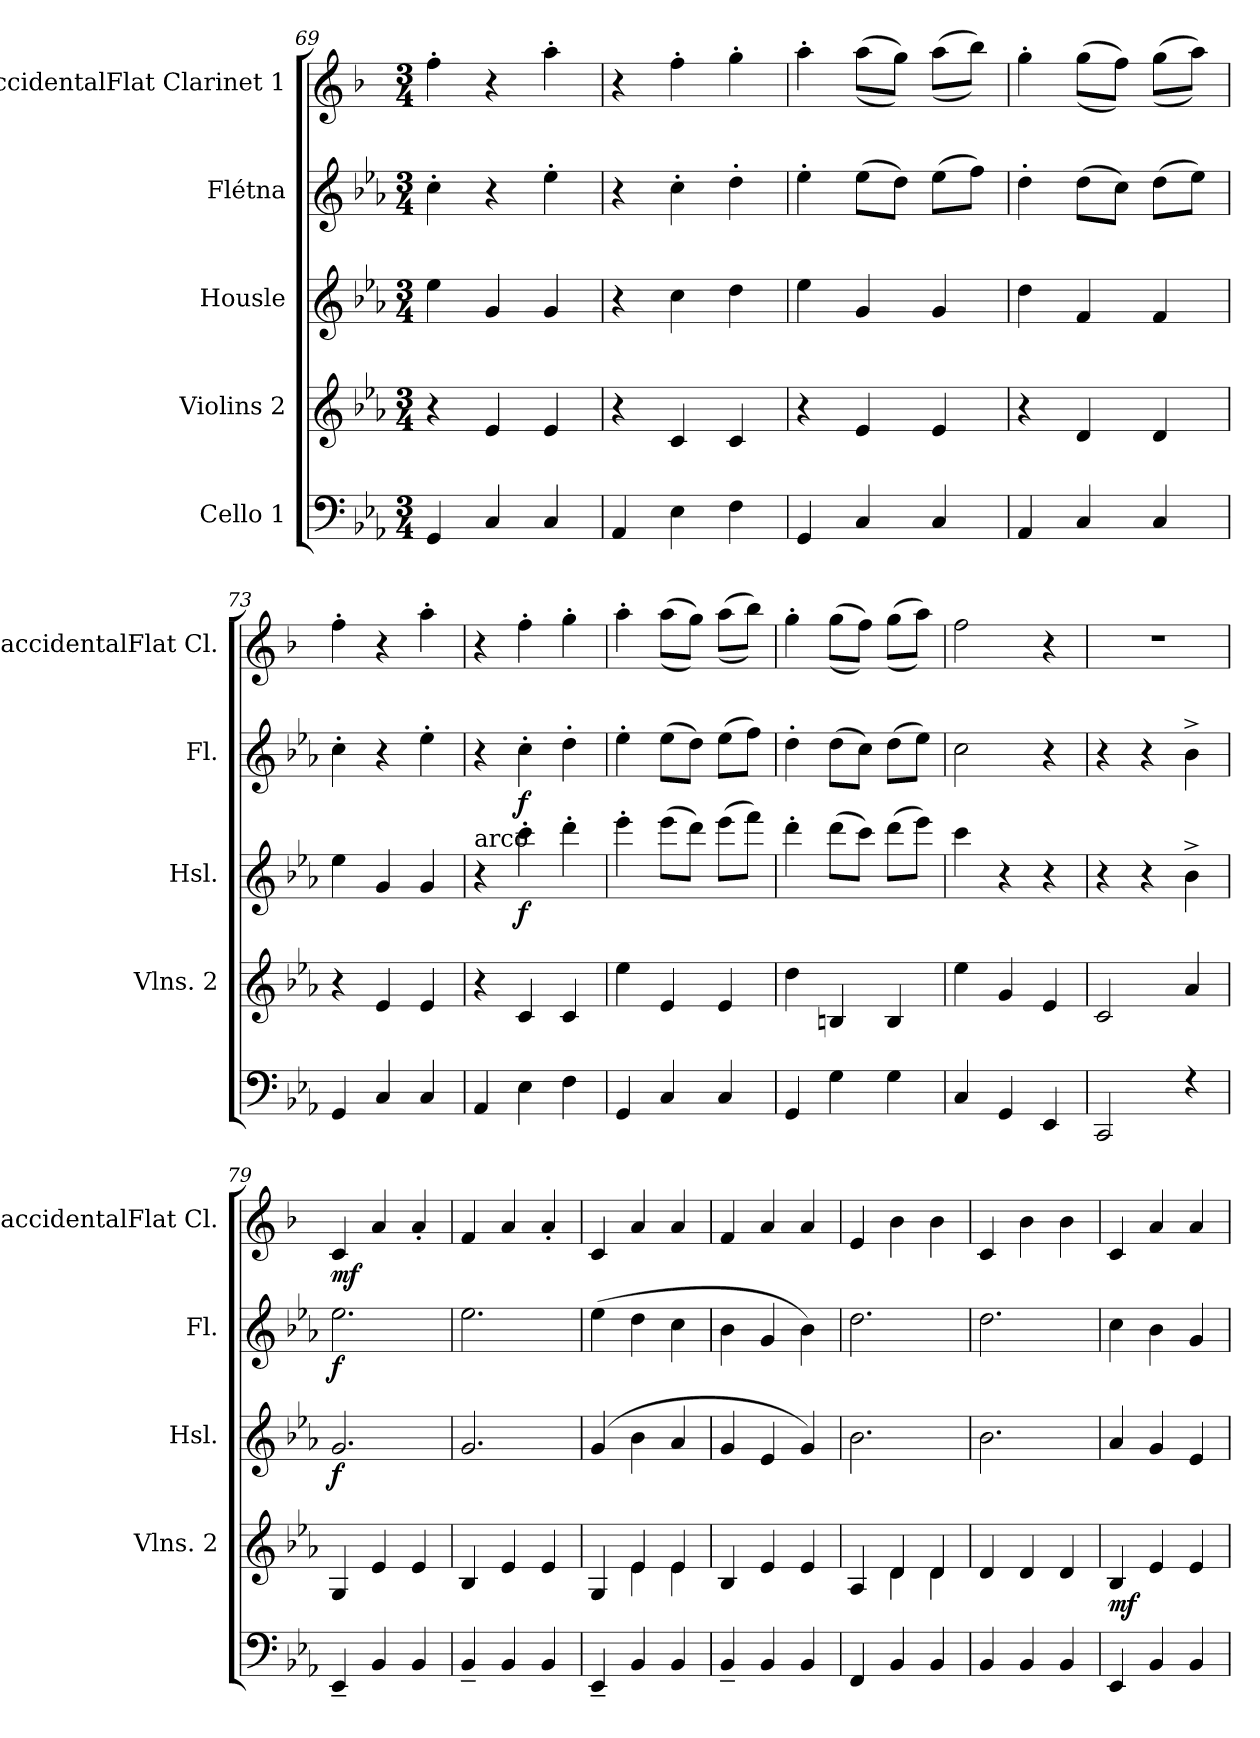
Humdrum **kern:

**kern	**kern	**dynam	**kern	**dynam	**kern	**dynam	**kern	**dynam
*part5	*part4	*part4	*part3	*part3	*part2	*part2	*part1	*part1
*staff5	*staff4	*staff4	*staff3	*staff3	*staff2	*staff2	*staff1	*staff1
*I"Cello 1	*I"Violins 2	*	*I"Housle	*	*I"Flétna	*	*I"BaccidentalFlat Clarinet 1	*
*	*I'Vlns. 2	*	*I'Hsl.	*	*I'Fl.	*	*I'BaccidentalFlat Cl.	*
*clefF4	*clefG2	*	*clefG2	*	*clefG2	*	*clefG2	*
*	*	*	*	*	*	*	*ITrd1c2	*
*k[b-e-a-]	*k[b-e-a-]	*	*k[b-e-a-]	*	*k[b-e-a-]	*	*k[b-e-a-]	*
*M3/4	*M3/4	*	*M3/4	*	*M3/4	*	*M3/4	*
=69	=69	=69	=69	=69	=69	=69	=69	=69
4GG/	4r	.	4ee-\	.	4cc'\	.	4ee-'\	.
4C/	4e-/	.	4g/	.	4r	.	4r	.
4C/	4e-/	.	4g/	.	4ee-'\	.	4gg'\	.
=70	=70	=70	=70	=70	=70	=70	=70	=70
4AA-/	4r	.	4r	.	4r	.	4r	.
4E-\	4c/	.	4cc\	.	4cc'\	.	4ee-'\	.
4F\	4c/	.	4dd\	.	4dd'\	.	4ff'\	.
=71	=71	=71	=71	=71	=71	=71	=71	=71
4GG/	4r	.	4ee-\	.	4ee-'\	.	4gg'\	.
4C/	4e-/	.	4g/	.	(8ee-\L	.	((8gg\L	.
.	.	.	.	.	8dd\J)	.	8ff\J))	.
4C/	4e-/	.	4g/	.	(8ee-\L	.	((8gg\L	.
.	.	.	.	.	8ff\J)	.	8aa-\J))	.
!!LO:LB:g=z
=72	=72	=72	=72	=72	=72	=72	=72	=72
4AA-/	4r	.	4dd\	.	4dd'\	.	4ff'\	.
4C/	4d/	.	4f/	.	(8dd\L	.	((8ff\L	.
.	.	.	.	.	8cc\J)	.	8ee-\J))	.
4C/	4d/	.	4f/	.	(8dd\L	.	((8ff\L	.
.	.	.	.	.	8ee-\J)	.	8gg\J))	.
=73	=73	=73	=73	=73	=73	=73	=73	=73
4GG/	4r	.	4ee-\	.	4cc'\	.	4ee-'\	.
4C/	4e-/	.	4g/	.	4r	.	4r	.
4C/	4e-/	.	4g/	.	4ee-'\	.	4gg'\	.
=74	=74	=74	=74	=74	=74	=74	=74	=74
!	!	!	!LO:TX:a:t=arco	!	!	!	!	!
4AA-/	4r	.	4r	.	4r	.	4r	.
!	!	!	!	!LO:DY:b	!	!LO:DY:b	!	!
4E-\	4c/	.	4ccc'\	f	4cc'\	f	4ee-'\	.
4F\	4c/	.	4ddd'\	.	4dd'\	.	4ff'\	.
=75	=75	=75	=75	=75	=75	=75	=75	=75
4GG/	4ee-\	.	4eee-'\	.	4ee-'\	.	4gg'\	.
4C/	4e-/	.	(8eee-\L	.	(8ee-\L	.	((8gg\L	.
.	.	.	8ddd\J)	.	8dd\J)	.	8ff\J))	.
4C/	4e-/	.	(8eee-\L	.	(8ee-\L	.	((8gg\L	.
.	.	.	8fff\J)	.	8ff\J)	.	8aa-\J))	.
=76	=76	=76	=76	=76	=76	=76	=76	=76
4GG/	4dd\	.	4ddd'\	.	4dd'\	.	4ff'\	.
4G\	4Bn/	.	(8ddd\L	.	(8dd\L	.	((8ff\L	.
.	.	.	8ccc\J)	.	8cc\J)	.	8ee-\J))	.
4G\	4B/	.	(8ddd\L	.	(8dd\L	.	((8ff\L	.
.	.	.	8eee-\J)	.	8ee-\J)	.	8gg\J))	.
=77	=77	=77	=77	=77	=77	=77	=77	=77
4C/	4ee-\	.	4ccc\	.	2cc\	.	2ee-\	.
4GG/	4g/	.	4r	.	.	.	.	.
4EE-/	4e-/	.	4r	.	4r	.	4r	.
=78	=78	=78	=78	=78	=78	=78	=78	=78
2CC/	2c/	.	4r	.	4r	.	2.r	.
.	.	.	4r	.	4r	.	.	.
4rF	4a-/	.	4b-^\	.	4b-^\	.	.	.
!!LO:PB:g=z
=79	=79	=79	=79	=79	=79	=79	=79	=79
!	!	!	!	!LO:DY:b	!	!LO:DY:b	!	!LO:DY:b
4EE-~/	4G/	.	2.g/	f	2.ee-\	f	4B-/	mf
4BB-/	4e-/	.	.	.	.	.	4g/	.
4BB-/	4e-/	.	.	.	.	.	4g'/	.
=80	=80	=80	=80	=80	=80	=80	=80	=80
4BB-~/	4B-/	.	2.g/	.	2.ee-\	.	4e-/	.
4BB-/	4e-/	.	.	.	.	.	4g/	.
4BB-/	4e-/	.	.	.	.	.	4g'/	.
=81	=81	=81	=81	=81	=81	=81	=81	=81
*	*^	*	*	*	*	*	*	*
4EE-~/	4G/	4ryy	.	(4g/	.	(4ee-\	.	4B-/	.
4BB-/	4e-/	4e-\	.	4b-\	.	4dd\	.	4g/	.
4BB-/	4e-/	4e-\	.	4a-/	.	4cc\	.	4g/	.
*	*v	*v	*	*	*	*	*	*	*
=82	=82	=82	=82	=82	=82	=82	=82	=82
4BB-~/	4B-/	.	4g/	.	4b-\	.	4e-/	.
4BB-/	4e-/	.	4e-/	.	4g/	.	4g/	.
4BB-/	4e-/	.	4g/)	.	4b-\)	.	4g/	.
=83	=83	=83	=83	=83	=83	=83	=83	=83
*	*^	*	*	*	*	*	*	*
4FF/	4A-/	4ryy	.	2.b-\	.	2.dd\	.	4d/	.
4BB-/	4d/	4d\	.	.	.	.	.	4a-\	.
4BB-/	4d/	4d\	.	.	.	.	.	4a-\	.
*	*v	*v	*	*	*	*	*	*	*
=84	=84	=84	=84	=84	=84	=84	=84	=84
4BB-/	4d/	.	2.b-\	.	2.dd\	.	4B-/	.
4BB-/	4d/	.	.	.	.	.	4a-\	.
4BB-/	4d/	.	.	.	.	.	4a-\	.
=85	=85	=85	=85	=85	=85	=85	=85	=85
!	!	!LO:DY:b	!	!	!	!	!	!
4EE-/	4B-/	mf	4a-/	.	4cc\	.	4B-/	.
4BB-/	4e-/	.	4g/	.	4b-\	.	4g/	.
4BB-/	4e-/	.	4e-/	.	4g/	.	4g/	.
=	=	=	=	=	=	=	=	=
*-	*-	*-	*-	*-	*-	*-	*-	*-
